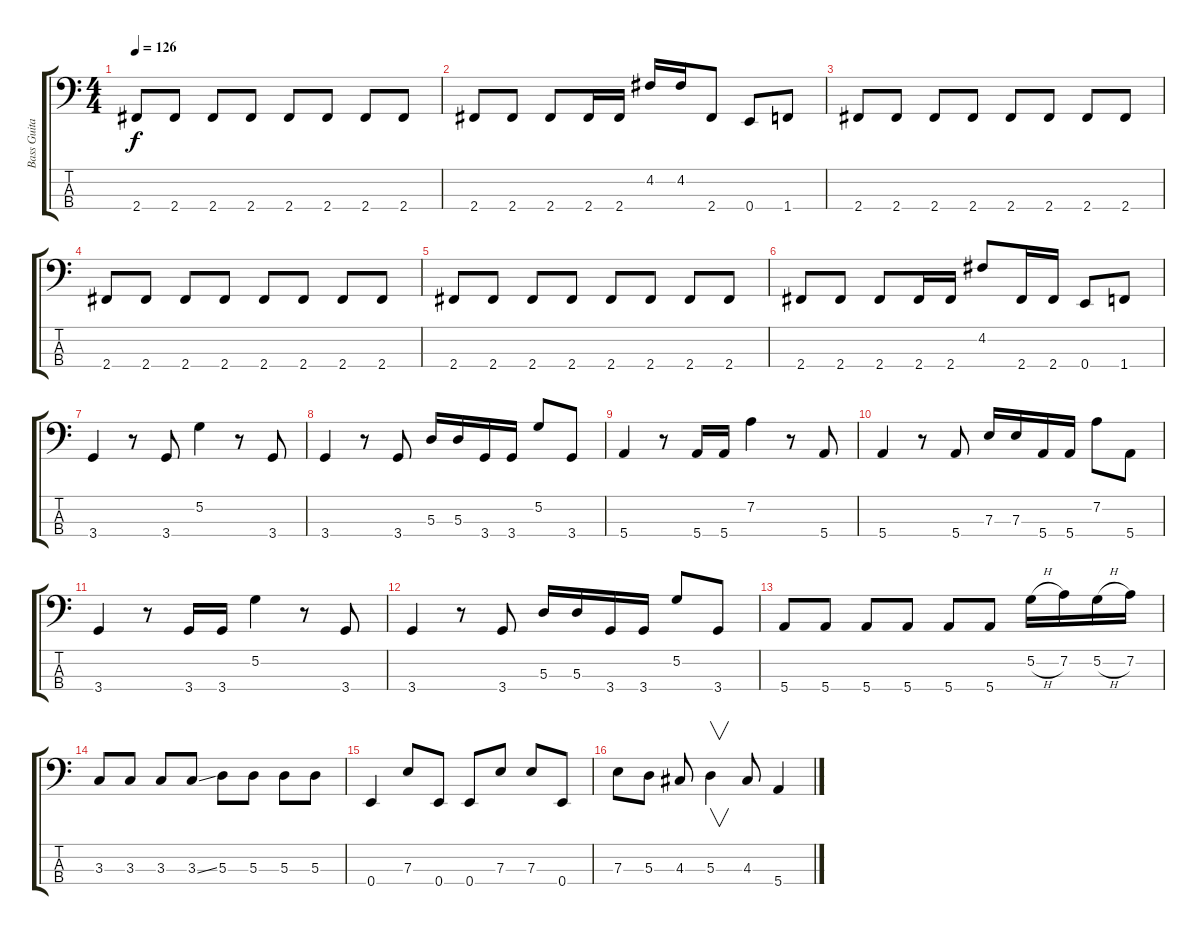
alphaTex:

\track ("Bass Guitar" "Bass Guita") {instrument electricbassfinger}
\staff {score tabs}
\tuning (G2 D2 A1 E1) {hide}
\ts (4 4)
\tempo 126
\clef f4
\ks c
2.4.8{dy f} 2.4.8 2.4.8 2.4.8 2.4.8 2.4.8 2.4.8 2.4.8 |
2.4.8 2.4.8 2.4.8 2.4.16 2.4.16 4.2.16 4.2.16 2.4.8 0.4.8 1.4.8 |
2.4.8 2.4.8 2.4.8 2.4.8 2.4.8 2.4.8 2.4.8 2.4.8 |
2.4.8 2.4.8 2.4.8 2.4.8 2.4.8 2.4.8 2.4.8 2.4.8 |
2.4.8 2.4.8 2.4.8 2.4.8 2.4.8 2.4.8 2.4.8 2.4.8 |
2.4.8 2.4.8 2.4.8 2.4.16 2.4.16 4.2.8 2.4.16 2.4.16 0.4.8 1.4.8 |
3.4.4 r.8 3.4.8 5.2.4 r.8 3.4.8 |
3.4.4 r.8 3.4.8 5.3.16 5.3.16 3.4.16 3.4.16 5.2.8 3.4.8 |
5.4.4 r.8 5.4.16 5.4.16 7.2.4 r.8 5.4.8 |
5.4.4 r.8 5.4.8 7.3.16 7.3.16 5.4.16 5.4.16 7.2.8 5.4.8 |
3.4.4 r.8 3.4.16 3.4.16 5.2.4 r.8 3.4.8 |
3.4.4 r.8 3.4.8 5.3.16 5.3.16 3.4.16 3.4.16 5.2.8 3.4.8 |
5.4.8 5.4.8 5.4.8 5.4.8 5.4.8 5.4.8 5.2{h}.16 7.2.16 5.2{h}.16 7.2.16 |
3.3.8 3.3.8 3.3.8 3.3{ss}.8 5.3.8 5.3.8 5.3.8 5.3.8 |
0.4.4 7.3.8 0.4.8 0.4.8 7.3.8 7.3.8 0.4.8 |
7.3.8 5.3.8 4.3.8 5.3.4{v} 4.3.8 5.4{ss}.4
